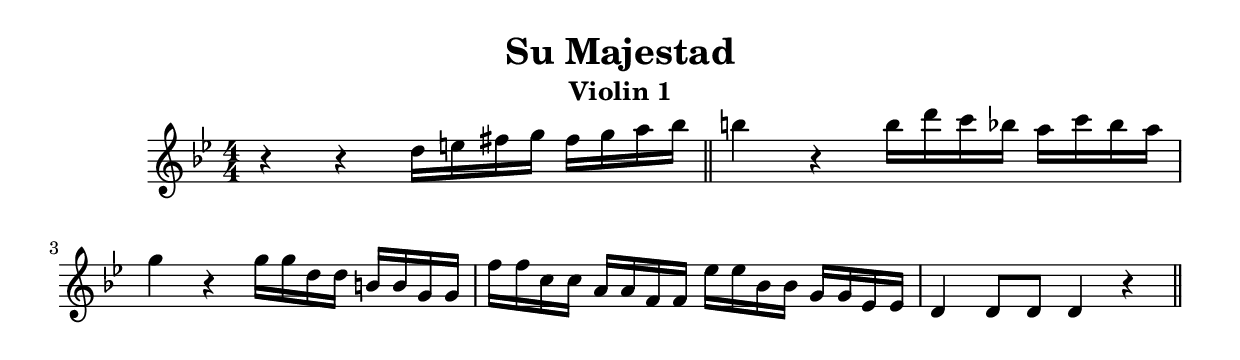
\version "2.18.0"

\header {
  title = "Su Majestad"
  instrument = "Violin 1"
}

% \transpose c' d'    % leave this out until teh end so that it is easier to check the notes
    \relative c''{
    \key bes \major
    \numericTimeSignature
    \time 4/4
    \compressFullBarRests
    
    r4 r4 d16 e16 fis16 g16 fis16 g16 a16 bes16 \bar "||"
    b4 r4 b16 d16 c16 bes16 a16 c16 bes16 a16 
    g4 r4 g16 g16 d16 d16 b16 b16 g16 g16
    
    % measure 4
    f'16 f16 c16 c16 a16 a16 f16 f16 ees'16 ees16 bes16 bes16 g16 g16 ees16 ees16
    d4 d8 d8 d4 r4 \bar "||"

    % paseo
  }

